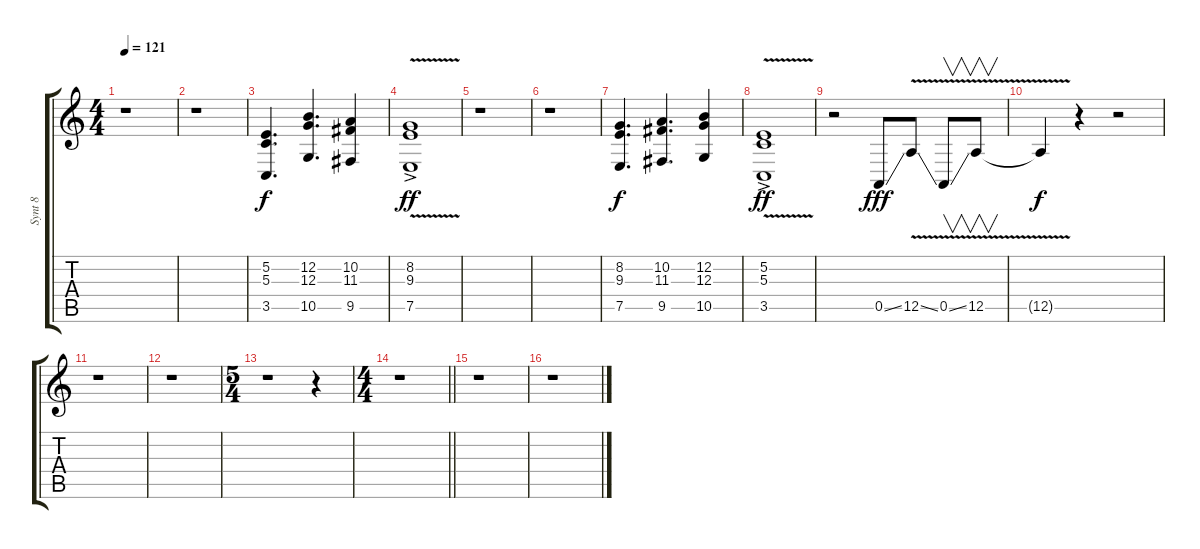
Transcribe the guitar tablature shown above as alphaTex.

\track ("Synt 8" "Synt 8") {instrument lead8bassandlead}
\staff {score tabs}
\tuning (E4 B3 G3 D3 A2 E2) {hide}
\ts (4 4)
\tempo 121
\clef g2
\ks c
r.1{dy ff} |
r.1 |
(5.2 5.3 3.5).4{d dy f} (12.2 12.3 10.5).4{d} (10.2 11.3 9.5).4 |
(8.2 9.3 7.5{v ac}).1{dy ff} |
r.1 |
r.1 |
(8.2 9.3 7.5).4{d dy f} (10.2 11.3 9.5).4{d} (12.2 12.3 10.5).4 |
(5.2 5.3 3.5{v ac}).1{dy ff} |
r.2 0.5{ss}.8{dy fff volume 14} 12.5{v ss}.8 0.5{v ss}.8{v} 12.5{v}.8{v} |
12.5{t}.4{dy f volume 5} r.4 r.2 |
r.1 |
r.1 |
\ts (5 4)
r.1 r.4 |
\ts (4 4)
\barLineRight lightlight
r.1 |
r.1 |
r.1
